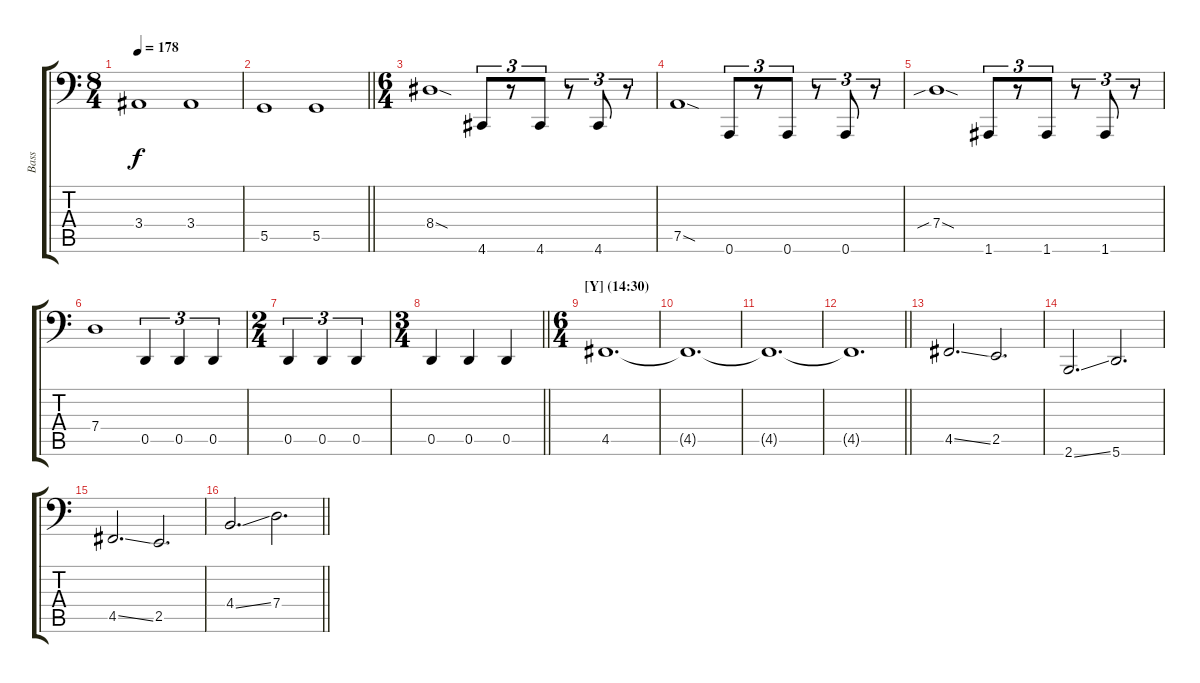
\track ("Bass" "Bass") {instrument electricbassfinger}
\staff {score tabs}
\tuning (Bb2 F2 C2 G1 D1 A0) {hide}
\ts (8 4)
\tempo 178
\clef f4
\ks c
3.4.1{dy f} 3.4.1 |
\barLineRight lightlight
5.5.1 5.5.1 |
\ts (6 4)
8.4{sod}.1 4.6.8{tu (3 2)} r.8{tu (3 2)} 4.6.8{tu (3 2)} r.8{tu (3 2)} 4.6.8{tu (3 2)} r.8{tu (3 2)} |
7.5{sod}.1 0.6.8{tu (3 2)} r.8{tu (3 2)} 0.6.8{tu (3 2)} r.8{tu (3 2)} 0.6.8{tu (3 2)} r.8{tu (3 2)} |
7.4{sib sod}.1 1.6.8{tu (3 2)} r.8{tu (3 2)} 1.6.8{tu (3 2)} r.8{tu (3 2)} 1.6.8{tu (3 2)} r.8{tu (3 2)} |
7.4.1 0.5.4{tu (3 2)} 0.5.4{tu (3 2)} 0.5.4{tu (3 2)} |
\ts (2 4)
0.5.4{tu (3 2)} 0.5.4{tu (3 2)} 0.5.4{tu (3 2)} |
\ts (3 4)
\barLineRight lightlight
0.5.4 0.5.4 0.5.4 |
\ts (6 4)
\section ("" "[Y] (14:30)")
4.5.1{d} |
4.5{t}.1{d} |
4.5{t}.1{d} |
\barLineRight lightlight
4.5{t}.1{d} |
4.5{ss}.2{d} 2.5.2{d} |
2.6{ss}.2{d} 5.6.2{d} |
4.5{ss}.2{d} 2.5.2{d} |
\barLineRight lightlight
4.4{ss}.2{d} 7.4{ss}.2{d}
